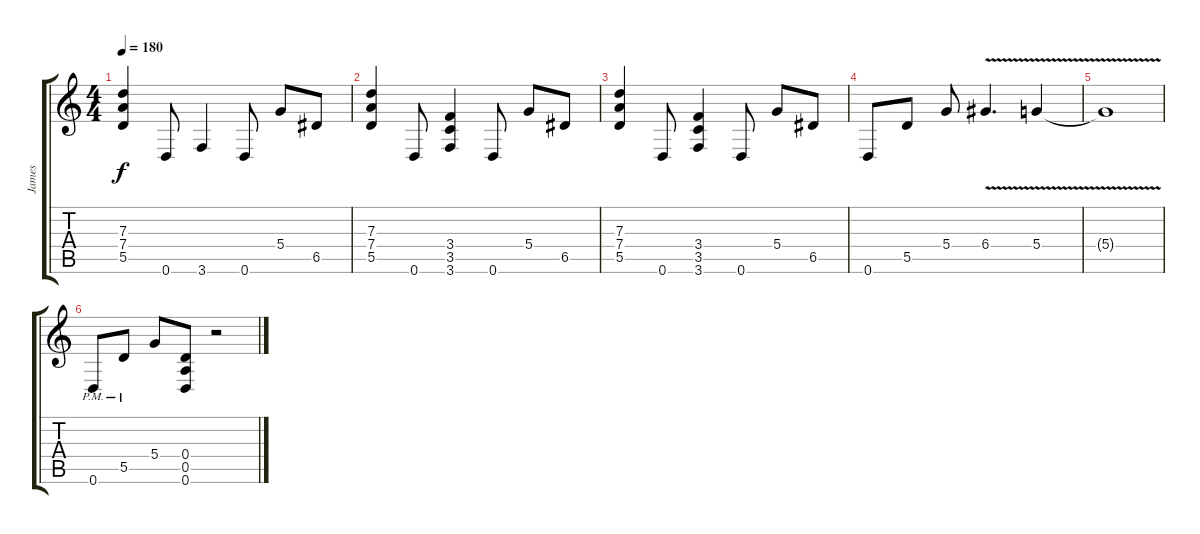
\track ("James" "James") {instrument distortionguitar}
\staff {score tabs}
\tuning (E4 B3 G3 D3 A2 D2) {hide}
\ts (4 4)
\tempo 180
\clef g2
\ks c
(7.3 7.4 5.5).4{dy f} 0.6.8 3.6.4 0.6.8 5.4.8 6.5.8 |
(7.3 7.4 5.5).4 0.6.8 (3.4 3.5 3.6).4 0.6.8 5.4.8 6.5.8 |
(7.3 7.4 5.5).4 0.6.8 (3.4 3.5 3.6).4 0.6.8 5.4.8 6.5.8 |
0.6.8 5.5.8 5.4.8 6.4{v}.4{d} 5.4{v}.4 |
5.4{t}.1 |
0.6{pm}.8 5.5{pm}.8 5.4.8 (0.4 0.5 0.6).8 r.2
